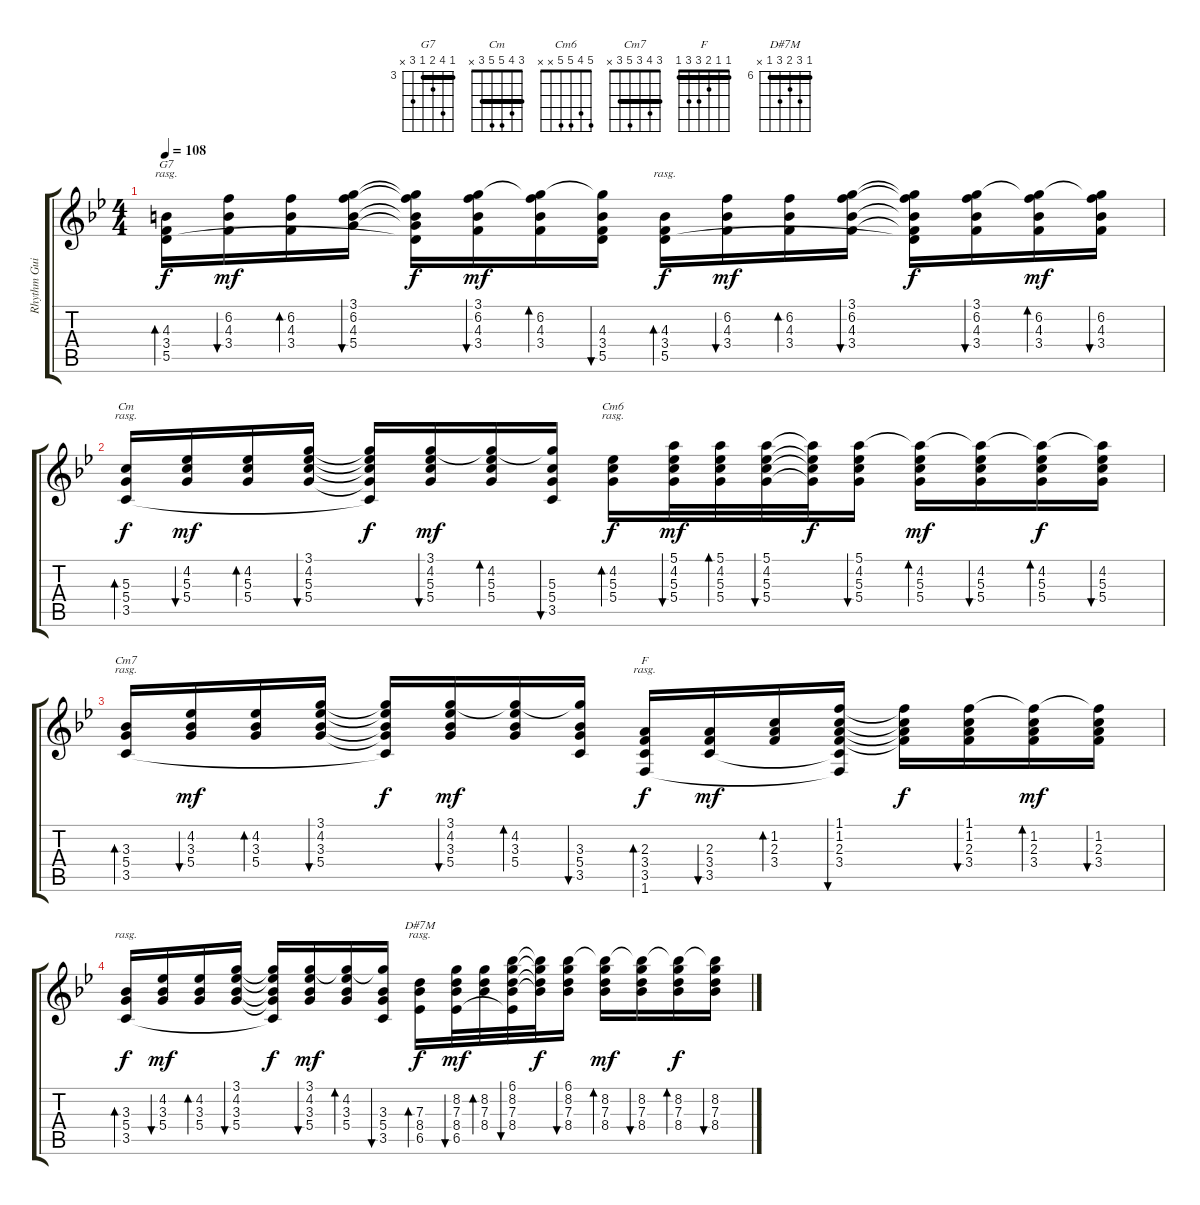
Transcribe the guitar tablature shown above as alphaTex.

\track ("Rhythm Guitar 2" "Rhythm Gui") {instrument acousticguitarsteel}
\staff {score tabs}
\tuning (E4 B3 G3 D3 A2 E2) {hide}
\chord ("G7" 3 6 4 3 5 x) {firstfret 3 barre 3}
\chord ("Cm" 3 4 5 5 3 x) {barre 3}
\chord ("Cm6" 5 4 5 5 x x)
\chord ("Cm7" 3 4 3 5 3 x) {barre 3}
\chord ("F" 1 1 2 3 3 1) {barre 1}
\chord ("D#7M" 6 8 7 8 6 x) {firstfret 6 barre 6}
\ts (4 4)
\tempo 108
\clef g2
\ks gminor
(4.3 3.4 5.5).16{bd 120 ch "G7" rasg ii dy f} (6.2 4.3 3.4).16{bu 30 dy mf} (6.2 4.3 3.4).16{bd 30} (3.1 6.2 4.3 5.4).16{bu 60} (3.1{t} 6.2{t} 4.3{t} 5.4{t} 5.5{t}).16{dy f} (3.1 6.2 4.3 3.4).16{bu 120 dy mf} (3.1{t} 6.2 4.3 3.4).16{bd 120} (3.1{t} 4.3 3.4 5.5).16{bu 120} (4.3 3.4 5.5).16{bd 120 rasg ii dy f} (6.2 4.3 3.4).16{bu 30 dy mf} (6.2 4.3 3.4).16{bd 30} (3.1 6.2 4.3 3.4).16{bu 30} (3.1{t} 6.2{t} 4.3{t} 3.4{t} 5.5{t}).16{dy f} (3.1 6.2 4.3 3.4).16{bu 30} (3.1{t} 6.2 4.3 3.4).16{bd 30 dy mf} (3.1{t} 6.2 4.3 3.4).16{bu 30} |
(5.3 5.4 3.5).16{bd 120 ch "Cm" rasg ii dy f} (4.2 5.3 5.4).16{bu 30 dy mf} (4.2 5.3 5.4).16{bd 30} (3.1 4.2 5.3 5.4).16{bu 60} (3.1{t} 4.2{t} 5.3{t} 5.4{t} 3.5{t}).16{dy f} (3.1 4.2 5.3 5.4).16{bu 120 dy mf} (3.1{t} 4.2 5.3 5.4).16{bd 120} (3.1{t} 5.3 5.4 3.5).16{bu 120} (4.2 5.3 5.4).16{bd 120 ch "Cm6" rasg ii dy f} (5.1 4.2 5.3 5.4).32{bu 30 dy mf} (5.1 4.2 5.3 5.4).32{bd 30} (5.1 4.2 5.3 5.4).32{bu 30} (5.1{t} 4.2{t} 5.3{t} 5.4{t}).32{dy f} (5.1 4.2 5.3 5.4).16{bu 30} (5.1{t} 4.2 5.3 5.4).16{bd 30 dy mf} (5.1{t} 4.2 5.3 5.4).16{bu 30} (5.1{t} 4.2 5.3 5.4).16{bd 120 dy f} (5.1{t} 4.2 5.3 5.4).16{bu 120} |
(3.3 5.4 3.5).16{bd 120 ch "Cm7" rasg ii} (4.2 3.3 5.4).16{bu 30 dy mf} (4.2 3.3 5.4).16{bd 30} (3.1 4.2 3.3 5.4).16{bu 60} (3.1{t} 4.2{t} 3.3{t} 5.4{t} 3.5{t}).16{dy f} (3.1 4.2 3.3 5.4).16{bu 120 dy mf} (3.1{t} 4.2 3.3 5.4).16{bd 120} (3.1{t} 3.3 5.4 3.5).16{bu 120} (2.3 3.4 3.5 1.6).16{bd 120 ch "F" rasg ii dy f} (2.3 3.4 3.5).16{bu 30 dy mf} (1.2 2.3 3.4).16{bd 30} (1.1 1.2 2.3 3.4 3.5{t} 1.6{t}).16{bu 30} (1.1{t} 1.2{t} 2.3{t} 3.4{t}).16{dy f} (1.1 1.2 2.3 3.4).16{bu 30} (1.1{t} 1.2 2.3 3.4).16{bd 30 dy mf} (1.1{t} 1.2 2.3 3.4).16{bu 30} |
(3.3 5.4 3.5).16{bd 120 rasg ii dy f} (4.2 3.3 5.4).16{bu 30 dy mf} (4.2 3.3 5.4).16{bd 30} (3.1 4.2 3.3 5.4).16{bu 60} (3.1{t} 4.2{t} 3.3{t} 5.4{t} 3.5{t}).16{dy f} (3.1 4.2 3.3 5.4).16{bu 120 dy mf} (3.1{t} 4.2 3.3 5.4).16{bd 120} (3.1{t} 3.3 5.4 3.5).16{bu 120} (7.3 8.4 6.5).16{bd 120 ch "D#7M" rasg ii dy f} (8.2 7.3 8.4 6.5).32{bu 30 dy mf} (8.2 7.3 8.4).32{bd 30} (6.1 8.2 7.3 8.4 6.5{t}).32{bu 30} (6.1{t} 8.2{t} 7.3{t} 8.4{t}).32{dy f} (6.1 8.2 7.3 8.4).16{bu 30} (6.1{t} 8.2 7.3 8.4).16{bd 30 dy mf} (6.1{t} 8.2 7.3 8.4).16{bu 30} (6.1{t} 8.2 7.3 8.4).16{bd 120 dy f} (6.1{t} 8.2 7.3 8.4).16{bu 120}
